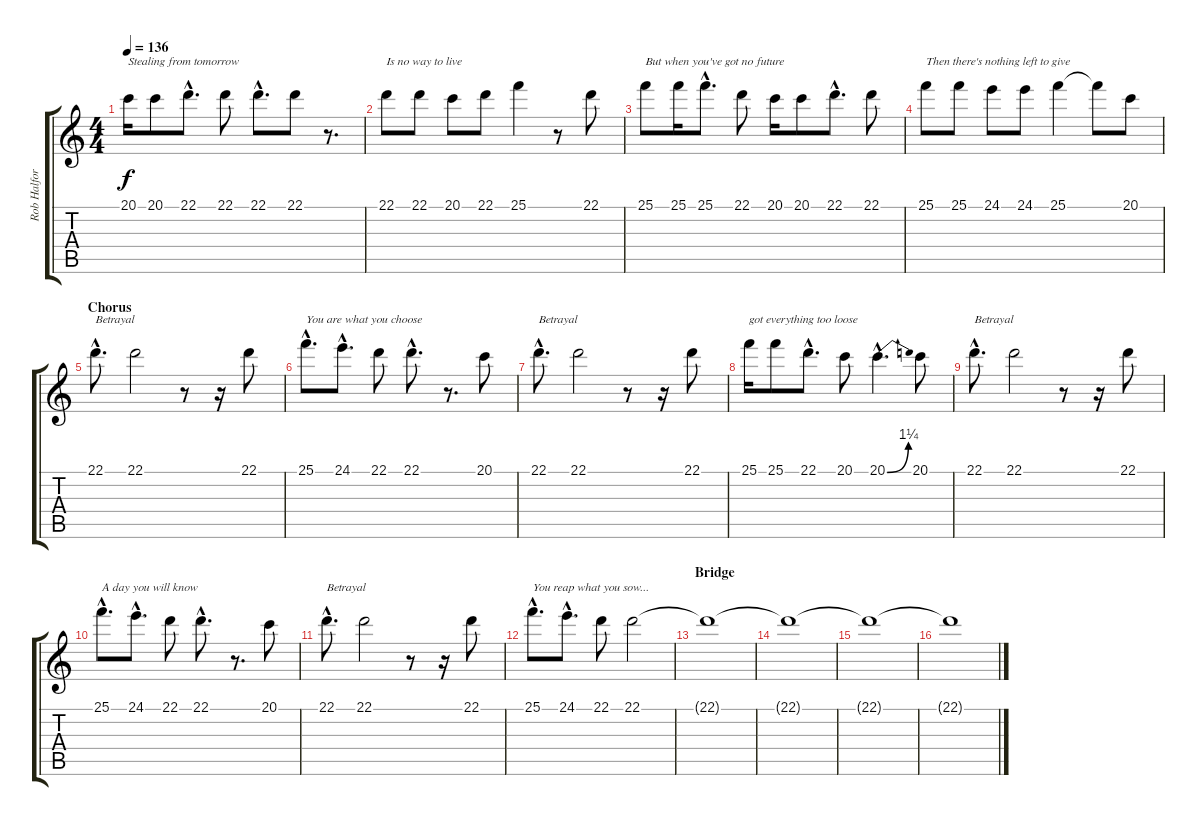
\track ("Rob Halford" "Rob Halfor") {instrument altosax}
\staff {score tabs}
\tuning (E4 B3 G3 D3 A2 E2) {hide}
\ts (4 4)
\tempo 136
\clef g2
\ks c
20.1.16{txt "Stealing from tomorrow" dy f} 20.1.8 22.1{hac}.8{d} 22.1.8 22.1{hac}.8{d} 22.1.8 r.8{d} |
22.1.8{txt "Is no way to live"} 22.1.8 20.1.8 22.1.8 25.1.4 r.8 22.1.8 |
25.1.8{txt "But when you've got no future"} 25.1.16 25.1{hac}.8{d} 22.1.8 20.1.16 20.1.8 22.1{hac}.8{d} 22.1.8 |
25.1.8{txt "Then there's nothing left to give"} 25.1.8 24.1.8 24.1.8 25.1.4 25.1{t}.8 20.1.8 |
\section ("" "Chorus")
22.1{hac}.8{d txt "Betrayal"} 22.1.2 r.8 r.16 22.1.8 |
25.1{hac}.8{d txt "You are what you choose"} 24.1{hac}.8{d} 22.1.8 22.1{hac}.8{d} r.8{d} 20.1.8 |
22.1{hac}.8{d txt "Betrayal"} 22.1.2 r.8 r.16 22.1.8 |
25.1.16{txt "got everything too loose"} 25.1.8 22.1{hac}.8{d} 20.1.8 20.1{be (bend 0 0 60 5) hac}.4{d} 20.1.8 |
22.1{hac}.8{d txt "Betrayal"} 22.1.2 r.8 r.16 22.1.8 |
25.1{hac}.8{d txt "A day you will know"} 24.1{hac}.8{d} 22.1.8 22.1{hac}.8{d} r.8{d} 20.1.8 |
22.1{hac}.8{d txt "Betrayal"} 22.1.2 r.8 r.16 22.1.8 |
25.1{hac}.8{d txt "You reap what you sow..."} 24.1{hac}.8{d} 22.1.8 22.1.2 |
\section ("" "Bridge")
22.1{t}.1 |
22.1{t}.1 |
22.1{t}.1 |
22.1{t}.1
